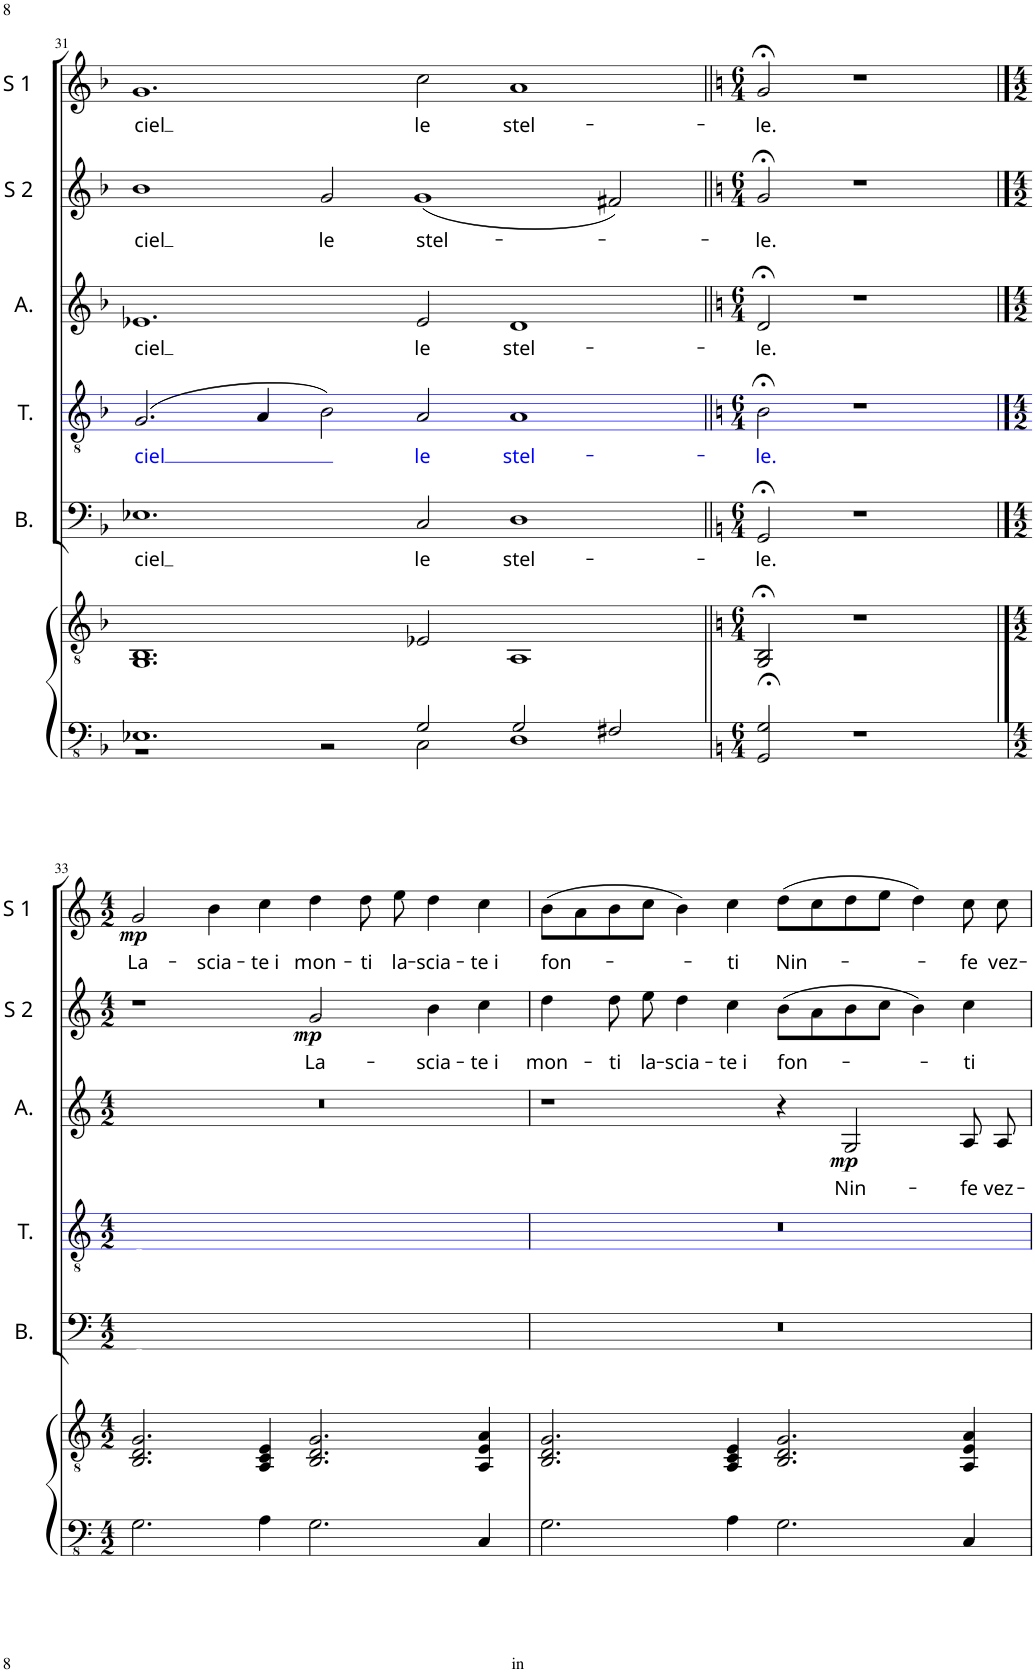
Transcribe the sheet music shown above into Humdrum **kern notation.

**kern	**kern	**kern	**text	**kern	**text	**kern	**text	**dynam	**kern	**text	**dynam	**kern	**text	**dynam
*part6	*part6	*part5	*part5	*part4	*part4	*part3	*part3	*part3	*part2	*part2	*part2	*part1	*part1	*part1
*staff7	*staff6	*staff5	*staff5	*staff4	*staff4	*staff3	*staff3	*staff3	*staff2	*staff2	*staff2	*staff1	*staff1	*staff1
*I"Piano	*	*I"B.	*	*I"T.	*	*I"A.	*	*	*I"S 2	*	*	*I"S 1	*	*
*I'Pno	*	*I'B.	*	*I'T.	*	*I'A.	*	*	*I'S 2	*	*	*I'S 1	*	*
!!LO:PB:g=z
*clefFv4	*clefGv2	*clefF4	*	*clefGv2	*	*clefG2	*	*	*clefG2	*	*	*clefG2	*	*
*k[b-]	*k[b-]	*k[b-]	*	*k[b-]	*	*k[b-]	*	*	*k[b-]	*	*	*k[b-]	*	*
*M6/2	*M6/2	*M6/2	*	*M6/2	*	*M6/2	*	*	*M6/2	*	*	*M6/2	*	*
=31	=31	=31	=31	=31	=31	=31	=31	=31	=31	=31	=31	=31	=31	=31
*^	*	*	*	*	*	*	*	*	*	*	*	*	*	*
!	!	!	!	!LO:LY:b	!	!LO:LY:b:color=#0000FF	!	!LO:LY:b	!	!	!LO:LY:b	!	!	!LO:LY:b	!
1.EE-X	1r	1.GG 1.BB-	1.E-X	ciel	(2.G/	ciel	1.e-X	ciel	.	1b-	ciel	.	1.g	ciel	.
.	.	.	.	.	4A/	.	.	.	.	.	.	.	.	.	.
!	!	!	!	!	!	!	!	!	!	!	!LO:LY:b	!	!	!	!
.	2r	.	.	.	2B-\)	.	.	.	.	2g/	le	.	.	.	.
!	!	!	!	!LO:LY:b	!	!LO:LY:b:color=#0000FF	!	!LO:LY:b	!	!	!LO:LY:b	!	!	!LO:LY:b	!
2GG/	2CC\	2E-X/	2C/	le	2A/	le	2e-/	le	.	(1g	stel-	.	2cc\	le	.
!	!	!	!	!LO:LY:b	!	!LO:LY:b:color=#0000FF	!	!LO:LY:b	!	!	!	!	!	!LO:LY:b	!
2GG/	1DD	1AA	1D	stel-	1A	stel-	1d	stel-	.	.	.	.	1a	stel-	.
2FF#X/	.	.	.	.	.	.	.	.	.	2f#X/)	.	.	.	.	.
*v	*v	*	*	*	*	*	*	*	*	*	*	*	*	*	*
=32||	=32||	=32||	=32||	=32||	=32||	=32||	=32||	=32||	=32||	=32||	=32||	=32||	=32||	=32||
*k[]	*k[]	*k[]	*	*k[]	*	*k[]	*	*	*k[]	*	*	*k[]	*	*
*M6/4	*M6/4	*M6/4	*	*M6/4	*	*M6/4	*	*	*M6/4	*	*	*M6/4	*	*
!	!	!	!LO:LY:b	!	!LO:LY:b:color=#0000FF	!	!LO:LY:b	!	!	!LO:LY:b	!	!	!LO:LY:b	!
2GGG/;< 2GG/;<	2GG/;< 2BB/;<	2GG;</	-le.	2B;<\	-le.	2d;</	-le.	.	2g;</	-le.	.	2g;</	-le.	.
1r	1r	1r	.	1r	.	1r	.	.	1r	.	.	1r	.	.
!!LO:LB:g=z
==33	==33	==33	==33	==33	==33	==33	==33	==33	==33	==33	==33	==33	==33	==33
*k[]	*k[]	*k[]	*	*k[]	*	*k[]	*	*	*k[]	*	*	*k[]	*	*
*M4/2	*M4/2	*M4/2	*	*M4/2	*	*M4/2	*	*	*M4/2	*	*	*M4/2	*	*
!	!	!	!	!	!	!	!	!	!	!	!	!	!LO:LY:b	!LO:DY:b
2.GG\	2.BB/ 2.D/ 2.G/	0FF!i	.	0D!i	.	0r	.	.	1r	.	.	2g/	La-	mp
!	!	!	!	!	!	!	!	!	!	!	!	!	!LO:LY:b	!
.	.	.	.	.	.	.	.	.	.	.	.	4b\	-scia-	.
!	!	!	!	!	!	!	!	!	!	!	!	!	!LO:LY:b	!
4AA\	4AA/ 4C/ 4E/	.	.	.	.	.	.	.	.	.	.	4cc\	-te i	.
!	!	!	!	!	!	!	!	!	!	!LO:LY:b	!LO:DY:b	!	!LO:LY:b	!
2.GG\	2.BB/ 2.D/ 2.G/	.	.	.	.	.	.	.	2g/	La-	mp	4dd\	mon-	.
!	!	!	!	!	!	!	!	!	!	!	!	!	!LO:LY:b	!
.	.	.	.	.	.	.	.	.	.	.	.	8dd\	-ti	.
!	!	!	!	!	!	!	!	!	!	!	!	!	!LO:LY:b	!
.	.	.	.	.	.	.	.	.	.	.	.	8ee\	la-	.
!	!	!	!	!	!	!	!	!	!	!LO:LY:b	!	!	!LO:LY:b	!
.	.	.	.	.	.	.	.	.	4b\	-scia-	.	4dd\	-scia-	.
!	!	!	!	!	!	!	!	!	!	!LO:LY:b	!	!	!LO:LY:b	!
4CC/	4AA/ 4E/ 4A/	.	.	.	.	.	.	.	4cc\	-te i	.	4cc\	-te i	.
=34	=34	=34	=34	=34	=34	=34	=34	=34	=34	=34	=34	=34	=34	=34
!	!	!	!	!	!	!	!	!	!	!LO:LY:b	!	!	!LO:LY:b	!
2.GG\	2.BB/ 2.D/ 2.G/	0r	.	0r	.	1r	.	.	4dd\	mon-	.	(8b\L	fon-	.
.	.	.	.	.	.	.	.	.	.	.	.	8a\	.	.
!	!	!	!	!	!	!	!	!	!	!LO:LY:b	!	!	!	!
.	.	.	.	.	.	.	.	.	8dd\	-ti	.	8b\	.	.
!	!	!	!	!	!	!	!	!	!	!LO:LY:b	!	!	!	!
.	.	.	.	.	.	.	.	.	8ee\	la-	.	8cc\J	.	.
!	!	!	!	!	!	!	!	!	!	!LO:LY:b	!	!	!	!
.	.	.	.	.	.	.	.	.	4dd\	-scia-	.	4b\)	.	.
!	!	!	!	!	!	!	!	!	!	!LO:LY:b	!	!	!LO:LY:b	!
4AA\	4AA/ 4C/ 4E/	.	.	.	.	.	.	.	4cc\	-te i	.	4cc\	-ti	.
!	!	!	!	!	!	!	!	!	!	!LO:LY:b	!	!	!LO:LY:b	!
2.GG\	2.BB/ 2.D/ 2.G/	.	.	.	.	4r	.	.	(8b\L	fon-	.	(8dd\L	Nin-	.
.	.	.	.	.	.	.	.	.	8a\	.	.	8cc\	.	.
!	!	!	!	!	!	!	!LO:LY:b	!LO:DY:b	!	!	!	!	!	!
.	.	.	.	.	.	2G/	Nin-	mp	8b\	.	.	8dd\	.	.
.	.	.	.	.	.	.	.	.	8cc\J	.	.	8ee\J	.	.
.	.	.	.	.	.	.	.	.	4b\)	.	.	4dd\)	.	.
!	!	!	!	!	!	!	!LO:LY:b	!	!	!LO:LY:b	!	!	!LO:LY:b	!
4CC/	4AA/ 4E/ 4A/	.	.	.	.	8A/L	-fe	.	4cc\	-ti	.	8cc\	-fe	.
!	!	!	!	!	!	!	!LO:LY:b	!	!	!	!	!	!LO:LY:b	!
.	.	.	.	.	.	8A/J	vez-	.	.	.	.	8cc\	vez-	.
=	=	=	=	=	=	=	=	=	=	=	=	=	=	=
*-	*-	*-	*-	*-	*-	*-	*-	*-	*-	*-	*-	*-	*-	*-
